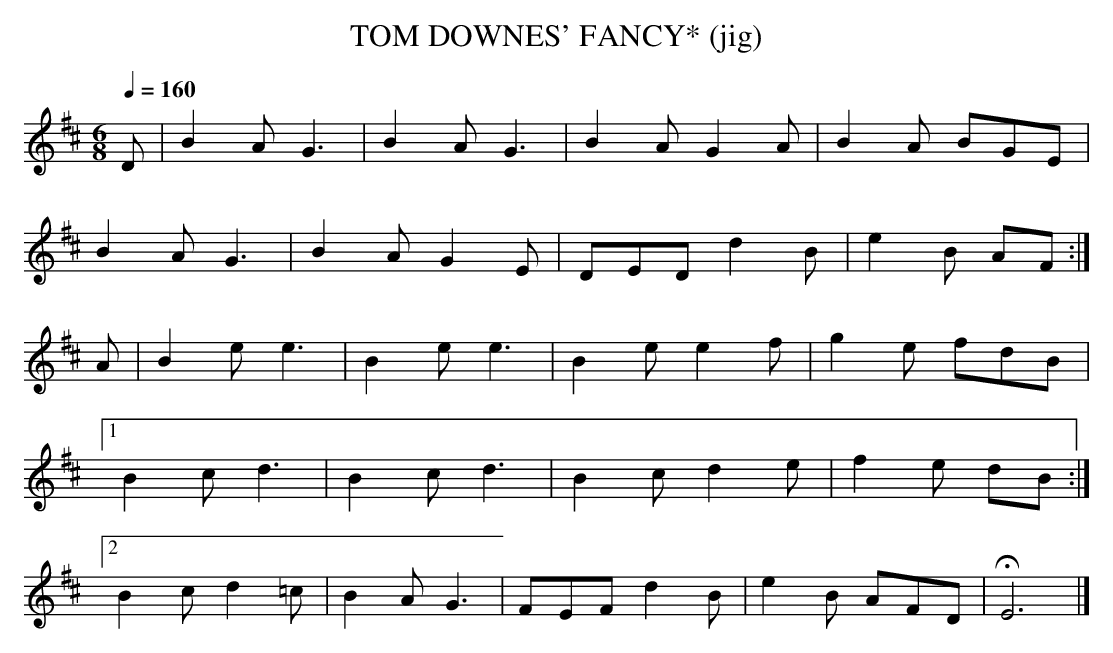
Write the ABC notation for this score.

X:1
T:TOM DOWNES' FANCY* (jig)
Q:1/4=160
L:1/8
M:6/8
K:E dorian % source key = Am
D|B2A G3|B2A G3|B2A G2A|B2A BGE|
B2A G3|B2A G2E|DED d2B|e2B AF:|
A|B2e e3|B2e e3|B2e e2f|g2e fdB|
[1 B2c d3|B2c d3|B2c d2e|f2e dB:|
[2 B2c d2=c|B2A G3|FEF d2B|e2B AFD|HE6|]
